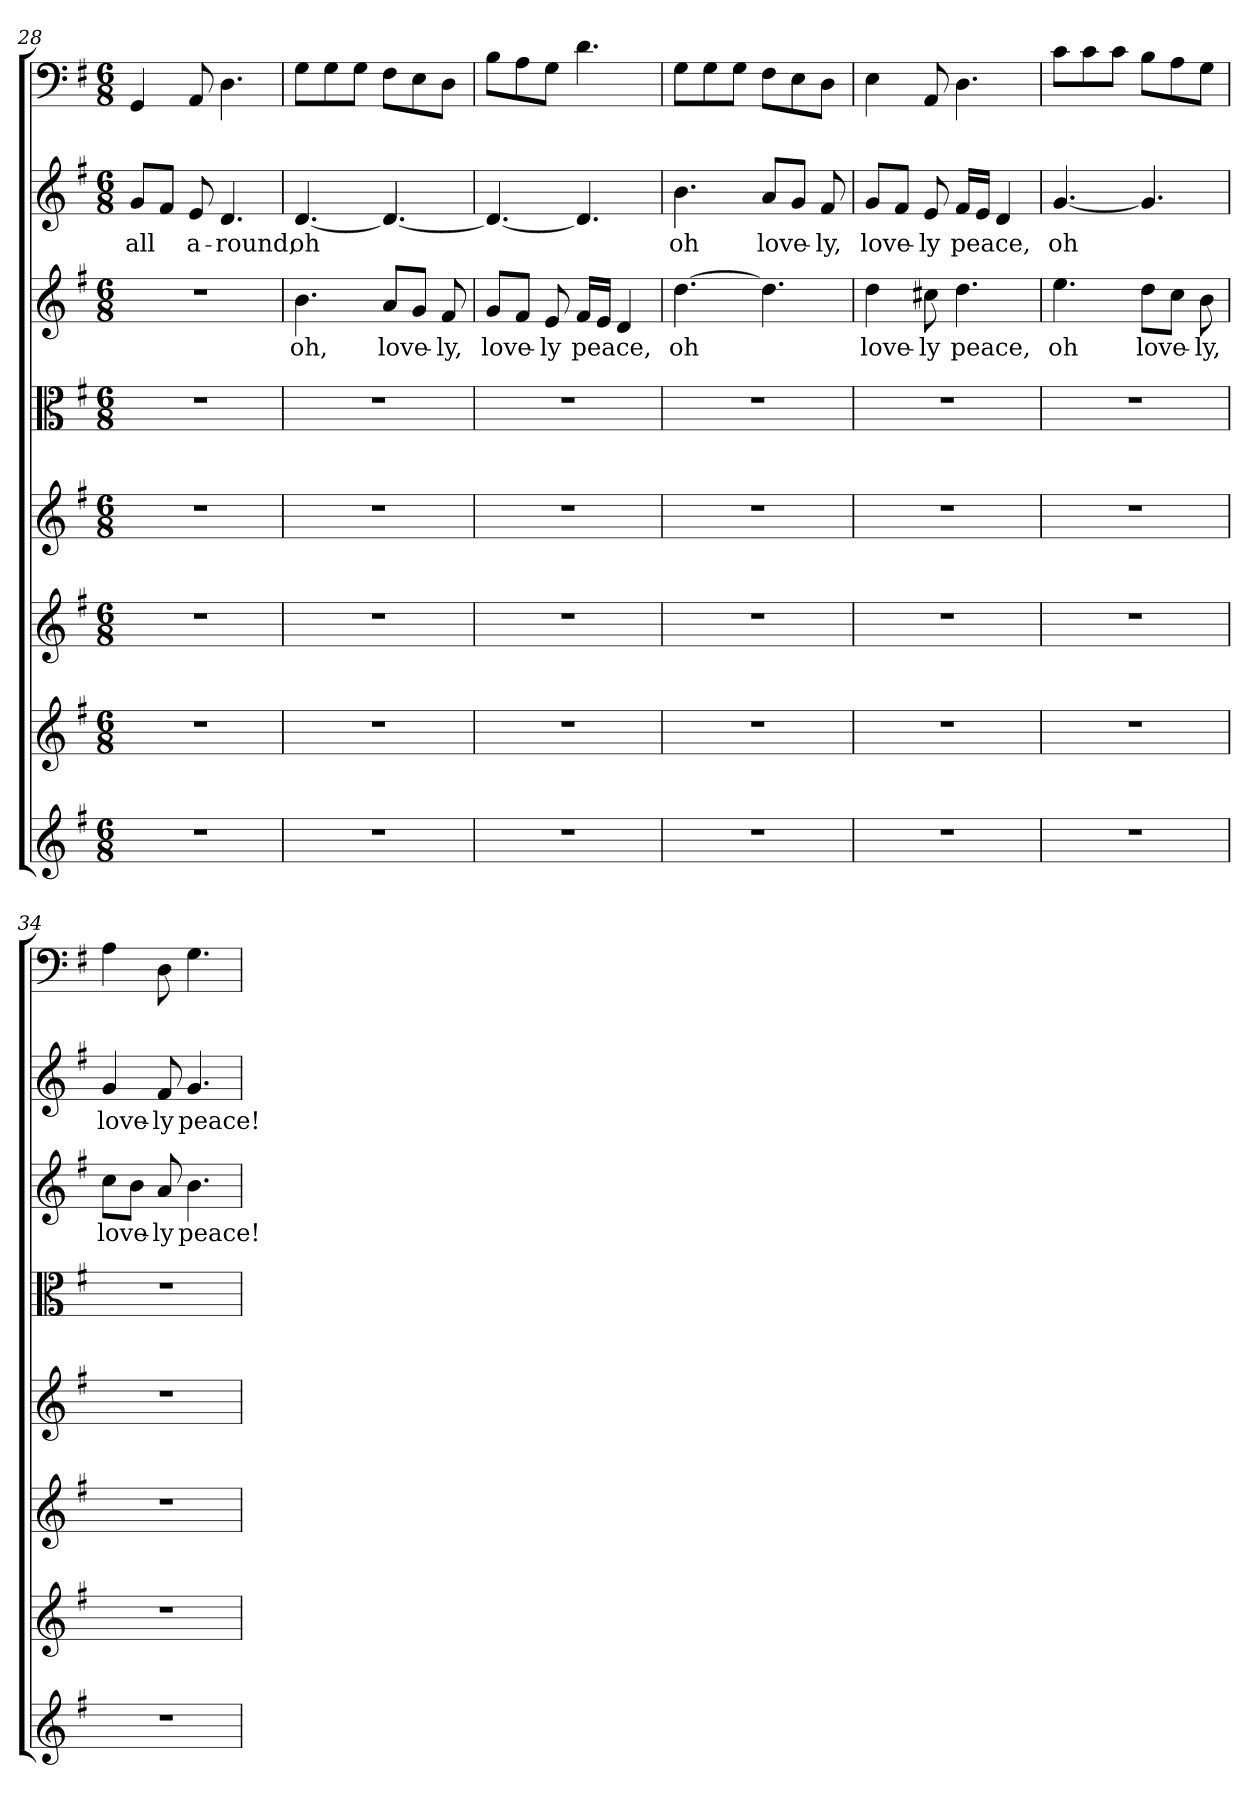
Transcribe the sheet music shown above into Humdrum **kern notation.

**kern	**kern	**kern	**kern	**kern	**kern	**text	**kern	**text	**kern
*part8	*part7	*part6	*part5	*part4	*part3	*part3	*part2	*part2	*part1
*staff8	*staff7	*staff6	*staff5	*staff4	*staff3	*staff3	*staff2	*staff2	*staff1
*clefG2	*clefG2	*clefG2	*clefG2	*clefC3	*clefG2	*	*clefG2	*	*clefF4
*k[f#]	*k[f#]	*k[f#]	*k[f#]	*k[f#]	*k[f#]	*	*k[f#]	*	*k[f#]
*G:	*G:	*G:	*G:	*G:	*G:	*	*G:	*	*G:
*M6/8	*M6/8	*M6/8	*M6/8	*M6/8	*M6/8	*	*M6/8	*	*M6/8
=28	=28	=28	=28	=28	=28	=28	=28	=28	=28
2.r	2.r	2.r	2.r	2.r	2.r	.	8g/L	all	4GG/
.	.	.	.	.	.	.	8f#/J	.	.
.	.	.	.	.	.	.	8e/	a-	8AA/
.	.	.	.	.	.	.	4.d/	-round;	4.D\
=29	=29	=29	=29	=29	=29	=29	=29	=29	=29
2.r	2.r	2.r	2.r	2.r	4.b\	oh,	[4.d/	oh	8G\L
.	.	.	.	.	.	.	.	.	8G\
.	.	.	.	.	.	.	.	.	8G\J
.	.	.	.	.	8a/L	love-	4.d/_	.	8F#\L
.	.	.	.	.	8g/J	.	.	.	8E\
.	.	.	.	.	8f#/	-ly,	.	.	8D\J
=30	=30	=30	=30	=30	=30	=30	=30	=30	=30
2.r	2.r	2.r	2.r	2.r	8g/L	love-	4.d/_	.	8B\L
.	.	.	.	.	8f#/J	.	.	.	8A\
.	.	.	.	.	8e/	-ly	.	.	8G\J
.	.	.	.	.	16f#/LL	peace,	4.d/]	.	4.d\
.	.	.	.	.	16e/JJ	.	.	.	.
.	.	.	.	.	4d/	.	.	.	.
=31	=31	=31	=31	=31	=31	=31	=31	=31	=31
2.r	2.r	2.r	2.r	2.r	[4.dd\	oh	4.b\	oh	8G\L
.	.	.	.	.	.	.	.	.	8G\
.	.	.	.	.	.	.	.	.	8G\J
.	.	.	.	.	4.dd\]	.	8a/L	love-	8F#\L
.	.	.	.	.	.	.	8g/J	.	8E\
.	.	.	.	.	.	.	8f#/	-ly,	8D\J
=32	=32	=32	=32	=32	=32	=32	=32	=32	=32
2.r	2.r	2.r	2.r	2.r	4dd\	love-	8g/L	love-	4E\
.	.	.	.	.	.	.	8f#/J	.	.
.	.	.	.	.	8cc#X\	-ly	8e/	-ly	8AA/
.	.	.	.	.	4.dd\	peace,	16f#/LL	peace,	4.D\
.	.	.	.	.	.	.	16e/JJ	.	.
.	.	.	.	.	.	.	4d/	.	.
=33	=33	=33	=33	=33	=33	=33	=33	=33	=33
2.r	2.r	2.r	2.r	2.r	4.ee\	oh	[4.g/	oh	8c\L
.	.	.	.	.	.	.	.	.	8c\
.	.	.	.	.	.	.	.	.	8c\J
.	.	.	.	.	8dd\L	love-	4.g/]	.	8B\L
.	.	.	.	.	8cc\J	.	.	.	8A\
.	.	.	.	.	8b\	-ly,	.	.	8G\J
=34	=34	=34	=34	=34	=34	=34	=34	=34	=34
2.r	2.r	2.r	2.r	2.r	8cc\L	love-	4g/	love-	4A\
.	.	.	.	.	8b\J	.	.	.	.
.	.	.	.	.	8a/	-ly	8f#/	-ly	8D\
.	.	.	.	.	4.b\	peace!	4.g/	peace!	4.G\
=	=	=	=	=	=	=	=	=	=
*-	*-	*-	*-	*-	*-	*-	*-	*-	*-
